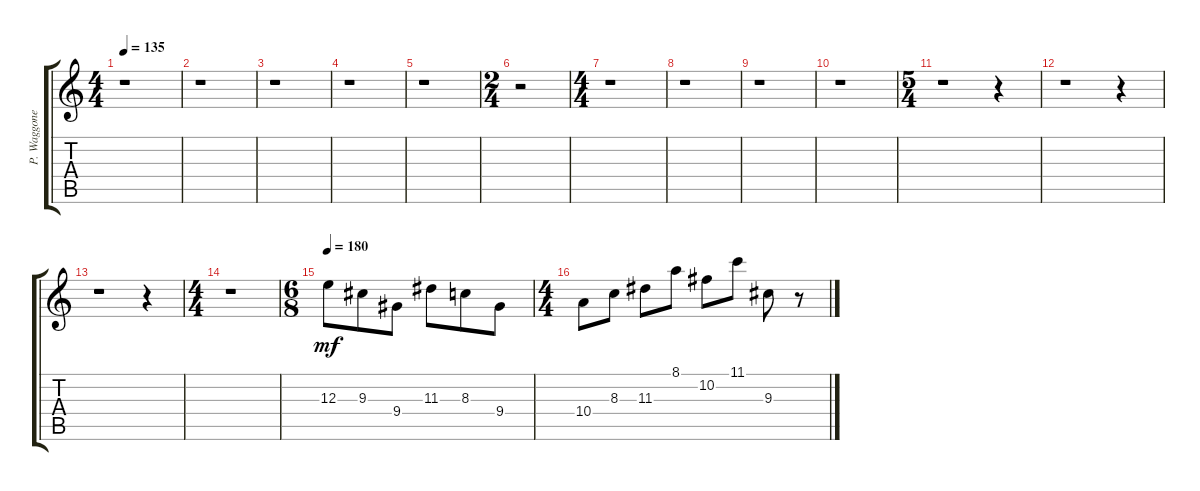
\track ("P. Waggoner Lead Gtr." "P. Waggone") {instrument acousticguitarsteel}
\staff {score tabs}
\tuning (Db4 Ab3 E3 B2 Gb2 Db2) {hide}
\ts (4 4)
\tempo 135
\clef g2
\ks c
r.1{dy f} |
r.1 |
r.1 |
r.1 |
r.1 |
\ts (2 4)
r.2 |
\ts (4 4)
r.1 |
r.1 |
r.1 |
r.1 |
\ts (5 4)
r.1 r.4 |
r.1 r.4 |
r.1 r.4 |
\ts (4 4)
r.1 |
\ts (6 8)
\tempo 180
12.3.8{dy mf volume 13 instrument distortionguitar} 9.3.8 9.4.8 11.3.8 8.3.8 9.4.8 |
\ts (4 4)
10.4.8 8.3.8 11.3.8 8.1.8 10.2.8 11.1.8 9.3.8 r.8
